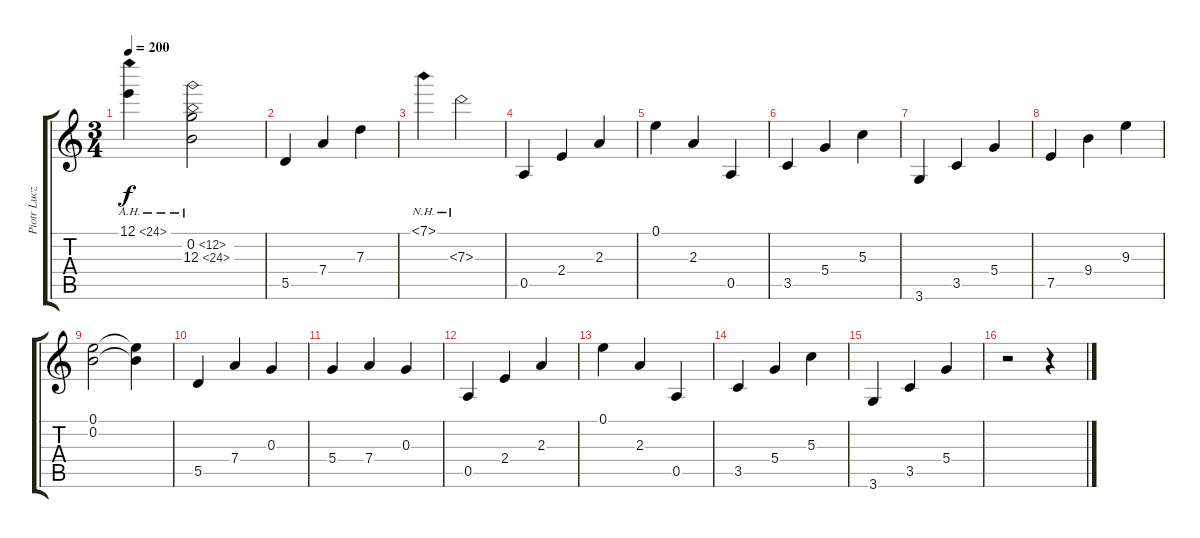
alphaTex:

\track ("Piotr Luczyk -Lead Guitar" "Piotr Lucz") {instrument acousticguitarsteel}
\staff {score tabs}
\tuning (E4 B3 G3 D3 A2 E2) {hide}
\ts (3 4)
\tempo 200
\clef g2
\ks c
12.1{ah 12}.4{dy f} (0.2{ah 12 t} 12.3{ah 12}).2 |
5.5.4 7.4.4 7.3.4 |
7.1{nh}.4 7.3{nh}.2 |
0.5.4 2.4.4 2.3.4 |
0.1.4 2.3.4 0.5.4 |
3.5.4 5.4.4 5.3.4 |
3.6.4 3.5.4 5.4.4 |
7.5.4 9.4.4 9.3.4 |
(0.1 0.2).2 (0.1{t} 0.2{t}).4 |
5.5.4 7.4.4 0.3.4 |
5.4.4 7.4.4 0.3.4 |
0.5.4 2.4.4 2.3.4 |
0.1.4 2.3.4 0.5.4 |
3.5.4 5.4.4 5.3.4 |
3.6.4 3.5.4 5.4.4 |
r.2 r.4
